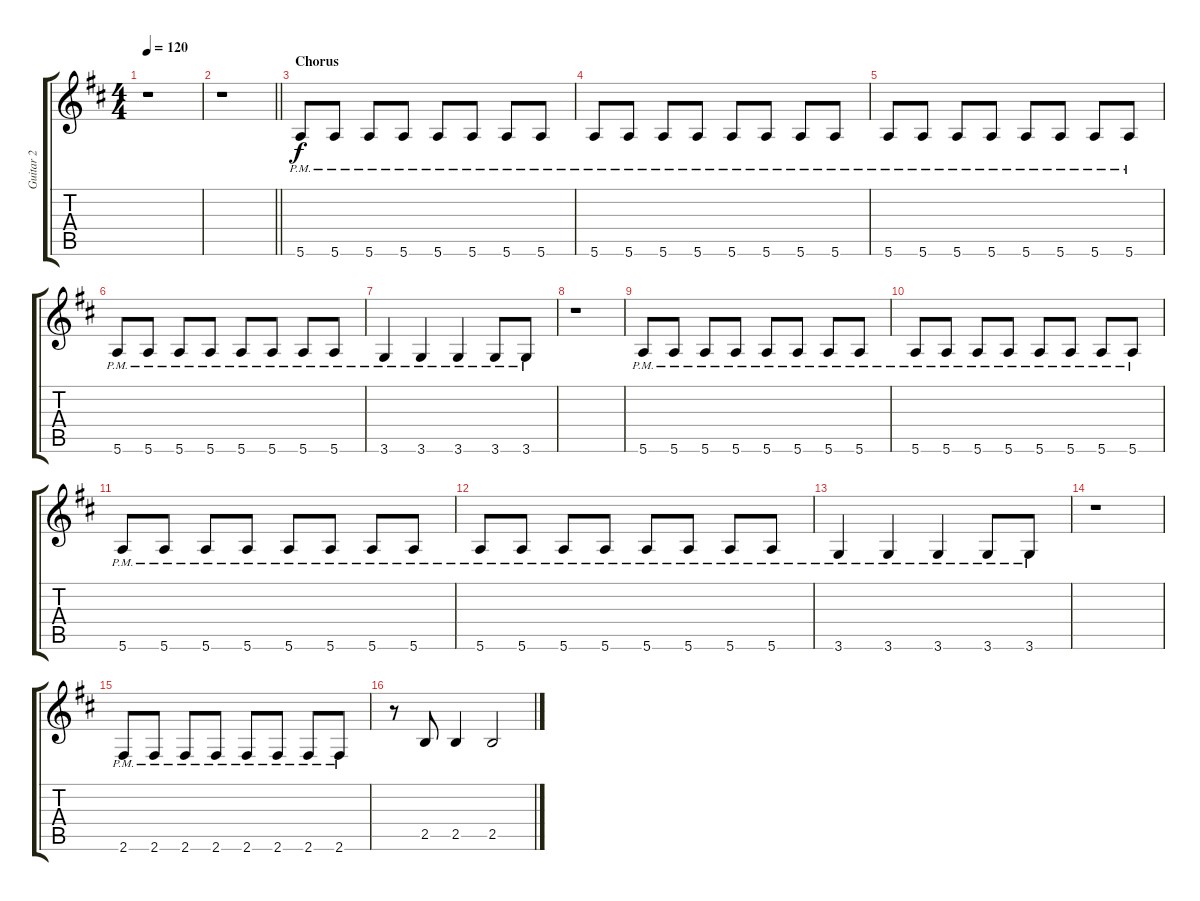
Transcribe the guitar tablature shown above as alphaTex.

\track ("Guitar 2" "Guitar 2") {instrument electricguitarclean}
\staff {score tabs}
\tuning (E4 B3 G3 D3 A2 E2) {hide}
\ts (4 4)
\tempo 120
\clef g2
\ks d
r.1{dy f} |
\barLineRight lightlight
r.1 |
\section ("" "Chorus")
5.6{pm}.8 5.6{pm}.8 5.6{pm}.8 5.6{pm}.8 5.6{pm}.8 5.6{pm}.8 5.6{pm}.8 5.6{pm}.8 |
5.6{pm}.8 5.6{pm}.8 5.6{pm}.8 5.6{pm}.8 5.6{pm}.8 5.6{pm}.8 5.6{pm}.8 5.6{pm}.8 |
5.6{pm}.8 5.6{pm}.8 5.6{pm}.8 5.6{pm}.8 5.6{pm}.8 5.6{pm}.8 5.6{pm}.8 5.6{pm}.8 |
5.6{pm}.8 5.6{pm}.8 5.6{pm}.8 5.6{pm}.8 5.6{pm}.8 5.6{pm}.8 5.6{pm}.8 5.6{pm}.8 |
3.6{pm}.4 3.6{pm}.4 3.6{pm}.4 3.6{pm}.8 3.6{pm}.8 |
r.1 |
5.6{pm}.8 5.6{pm}.8 5.6{pm}.8 5.6{pm}.8 5.6{pm}.8 5.6{pm}.8 5.6{pm}.8 5.6{pm}.8 |
5.6{pm}.8 5.6{pm}.8 5.6{pm}.8 5.6{pm}.8 5.6{pm}.8 5.6{pm}.8 5.6{pm}.8 5.6{pm}.8 |
5.6{pm}.8 5.6{pm}.8 5.6{pm}.8 5.6{pm}.8 5.6{pm}.8 5.6{pm}.8 5.6{pm}.8 5.6{pm}.8 |
5.6{pm}.8 5.6{pm}.8 5.6{pm}.8 5.6{pm}.8 5.6{pm}.8 5.6{pm}.8 5.6{pm}.8 5.6{pm}.8 |
3.6{pm}.4 3.6{pm}.4 3.6{pm}.4 3.6{pm}.8 3.6{pm}.8 |
r.1 |
2.6{pm}.8 2.6{pm}.8 2.6{pm}.8 2.6{pm}.8 2.6{pm}.8 2.6{pm}.8 2.6{pm}.8 2.6{pm}.8 |
r.8 2.5.8 2.5.4 2.5.2
